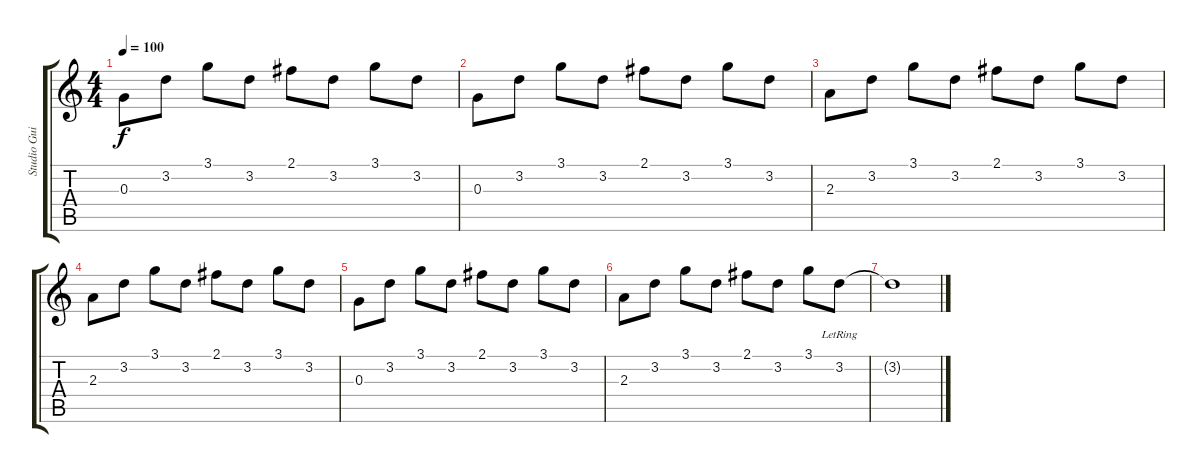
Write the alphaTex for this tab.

\track ("Studio Guitar" "Studio Gui") {instrument acousticguitarsteel}
\staff {score tabs}
\tuning (E4 B3 G3 D3 A2 E2) {hide}
\ts (4 4)
\tempo 100
\clef g2
\ks c
0.3.8{dy f} 3.2.8 3.1.8 3.2.8 2.1.8 3.2.8 3.1.8 3.2.8 |
0.3.8 3.2.8 3.1.8 3.2.8 2.1.8 3.2.8 3.1.8 3.2.8 |
2.3.8 3.2.8 3.1.8 3.2.8 2.1.8 3.2.8 3.1.8 3.2.8 |
2.3.8 3.2.8 3.1.8 3.2.8 2.1.8 3.2.8 3.1.8 3.2.8 |
0.3.8 3.2.8 3.1.8 3.2.8 2.1.8 3.2.8 3.1.8 3.2.8 |
2.3.8 3.2.8 3.1.8 3.2.8 2.1.8 3.2.8 3.1.8 3.2{lr}.8 |
3.2{t}.1
